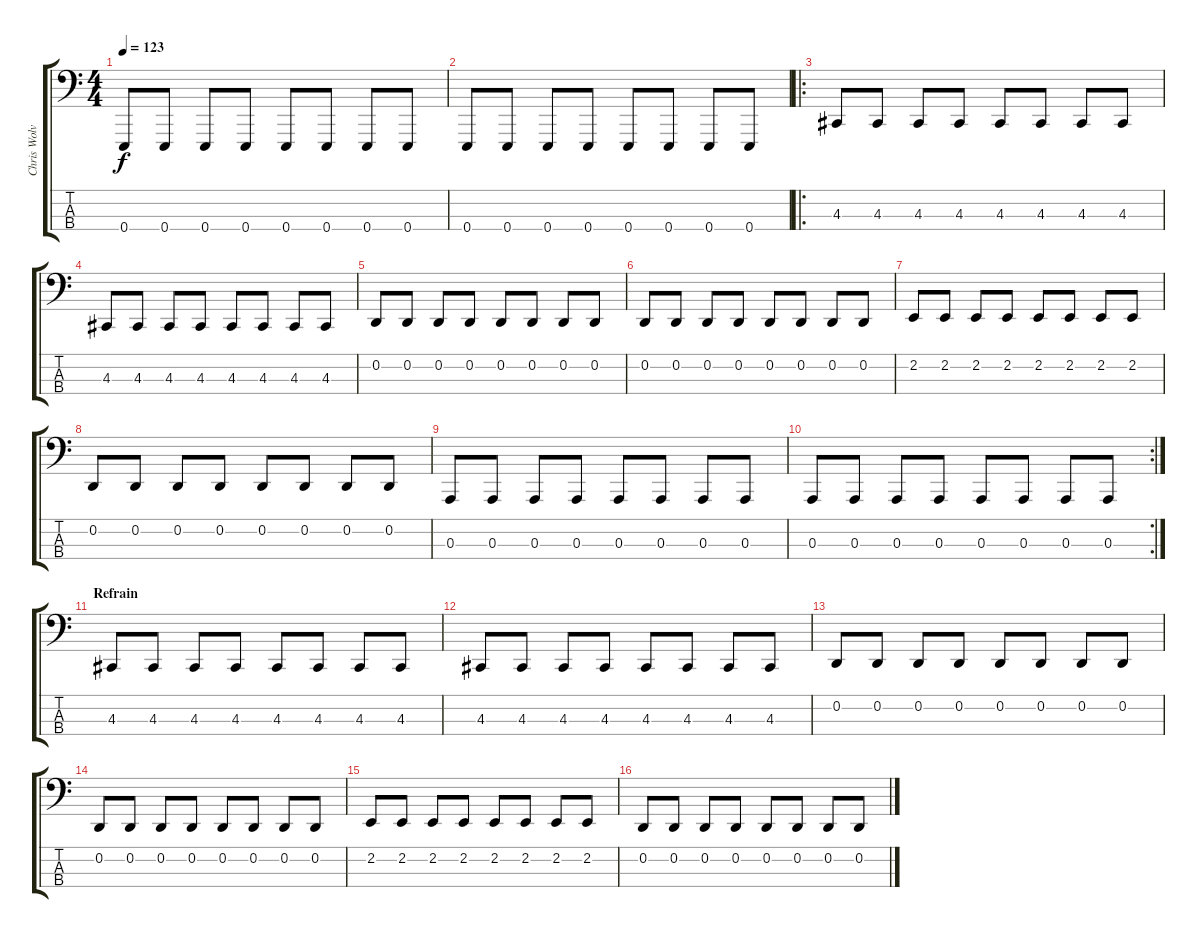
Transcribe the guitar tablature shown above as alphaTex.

\track ("Chris Wolv." "Chris Wolv") {instrument lead8bassandlead}
\staff {score tabs}
\tuning (G2 D2 A1 E1) {hide}
\ts (4 4)
\tempo 123
\clef f4
\ks c
0.4.8{dy f} 0.4.8 0.4.8 0.4.8 0.4.8 0.4.8 0.4.8 0.4.8 |
0.4.8 0.4.8 0.4.8 0.4.8 0.4.8 0.4.8 0.4.8 0.4.8 |
\ro
4.3.8 4.3.8 4.3.8 4.3.8 4.3.8 4.3.8 4.3.8 4.3.8 |
4.3.8 4.3.8 4.3.8 4.3.8 4.3.8 4.3.8 4.3.8 4.3.8 |
0.2.8 0.2.8 0.2.8 0.2.8 0.2.8 0.2.8 0.2.8 0.2.8 |
0.2.8 0.2.8 0.2.8 0.2.8 0.2.8 0.2.8 0.2.8 0.2.8 |
2.2.8 2.2.8 2.2.8 2.2.8 2.2.8 2.2.8 2.2.8 2.2.8 |
0.2.8 0.2.8 0.2.8 0.2.8 0.2.8 0.2.8 0.2.8 0.2.8 |
0.3.8 0.3.8 0.3.8 0.3.8 0.3.8 0.3.8 0.3.8 0.3.8 |
\rc 2
0.3.8 0.3.8 0.3.8 0.3.8 0.3.8 0.3.8 0.3.8 0.3.8 |
\section ("" "Refrain")
4.3.8 4.3.8 4.3.8 4.3.8 4.3.8 4.3.8 4.3.8 4.3.8 |
4.3.8 4.3.8 4.3.8 4.3.8 4.3.8 4.3.8 4.3.8 4.3.8 |
0.2.8 0.2.8 0.2.8 0.2.8 0.2.8 0.2.8 0.2.8 0.2.8 |
0.2.8 0.2.8 0.2.8 0.2.8 0.2.8 0.2.8 0.2.8 0.2.8 |
2.2.8 2.2.8 2.2.8 2.2.8 2.2.8 2.2.8 2.2.8 2.2.8 |
0.2.8 0.2.8 0.2.8 0.2.8 0.2.8 0.2.8 0.2.8 0.2.8
